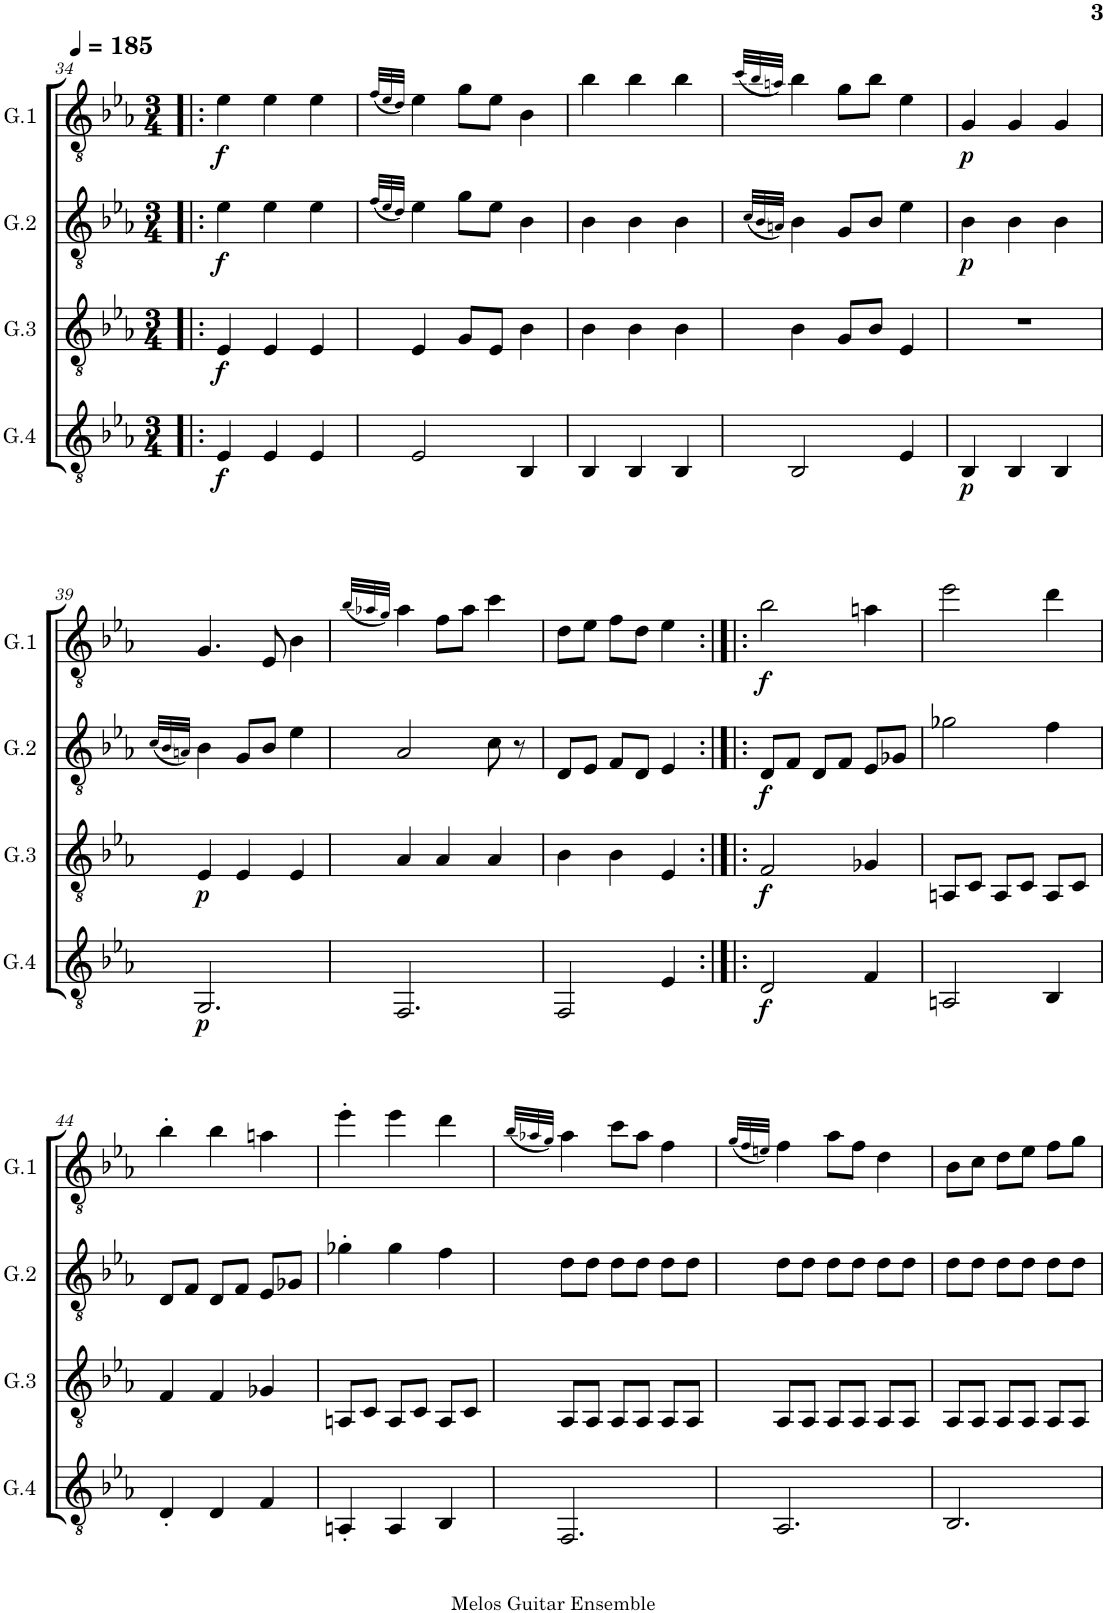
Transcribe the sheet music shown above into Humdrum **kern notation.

**kern	**dynam	**kern	**dynam	**kern	**dynam	**kern	**dynam
*part4	*part4	*part3	*part3	*part2	*part2	*part1	*part1
*staff4	*staff4	*staff3	*staff3	*staff2	*staff2	*staff1	*staff1
*I"G.4	*	*I"G.3	*	*I"G.2	*	*I"G.1	*
*I'G.4	*	*I'G.3	*	*I'G.2	*	*I'G.1	*
!!LO:PB:g=z
*clefGv2	*	*clefGv2	*	*clefGv2	*	*clefGv2	*
*k[b-e-a-]	*	*k[b-e-a-]	*	*k[b-e-a-]	*	*k[b-e-a-]	*
*M3/4	*	*M3/4	*	*M3/4	*	*M3/4	*
*MM185	*	*MM185	*	*MM185	*	*MM185	*
=34!|:	=34!|:	=34!|:	=34!|:	=34!|:	=34!|:	=34!|:	=34!|:
!	!LO:DY:b	!	!LO:DY:b	!	!LO:DY:b	!	!LO:DY:b
4E-/	f	4E-/	f	4e-\	f	4e-\	f
4E-/	.	4E-/	.	4e-\	.	4e-\	.
4E-/	.	4E-/	.	4e-\	.	4e-\	.
=35	=35	=35	=35	=35	=35	=35	=35
.	.	.	.	(32qf/LLL	.	(32qf/LLL	.
.	.	.	.	32qe-/	.	32qe-/	.
.	.	.	.	32qd/JJJ)	.	32qd/JJJ)	.
2E-/	.	4E-/	.	4e-\	.	4e-\	.
.	.	8G/L	.	8g\L	.	8g\L	.
.	.	8E-/J	.	8e-\J	.	8e-\J	.
4BB-/	.	4B-\	.	4B-\	.	4B-\	.
=36	=36	=36	=36	=36	=36	=36	=36
4BB-/	.	4B-\	.	4B-\	.	4b-\	.
4BB-/	.	4B-\	.	4B-\	.	4b-\	.
4BB-/	.	4B-\	.	4B-\	.	4b-\	.
=37	=37	=37	=37	=37	=37	=37	=37
.	.	.	.	(32qc/LLL	.	(32qcc/LLL	.
.	.	.	.	32qB-/	.	32qb-/	.
.	.	.	.	32qAn/JJJ)	.	32qan/JJJ)	.
2BB-/	.	4B-\	.	4B-\	.	4b-\	.
.	.	8G/L	.	8G/L	.	8g\L	.
.	.	8B-/J	.	8B-/J	.	8b-\J	.
4E-/	.	4E-/	.	4e-\	.	4e-\	.
=38	=38	=38	=38	=38	=38	=38	=38
!	!LO:DY:b	!	!	!	!LO:DY:b	!	!LO:DY:b
4BB-/	p	2.r	.	4B-\	p	4G/	p
4BB-/	.	.	.	4B-\	.	4G/	.
4BB-/	.	.	.	4B-\	.	4G/	.
!!LO:LB:g=z
=39	=39	=39	=39	=39	=39	=39	=39
.	.	.	.	(32qc/LLL	.	.	.
.	.	.	.	32qB-/	.	.	.
.	.	.	.	32qAn/JJJ)	.	.	.
!	!LO:DY:b	!	!LO:DY:b	!	!	!	!
2.GG/	p	4E-/	p	4B-\	.	4.G/	.
.	.	4E-/	.	8G/L	.	.	.
.	.	.	.	8B-/J	.	8E-/	.
.	.	4E-/	.	4e-\	.	4B-\	.
=40	=40	=40	=40	=40	=40	=40	=40
.	.	.	.	.	.	(32qb-/LLL	.
.	.	.	.	.	.	32qa-X/	.
.	.	.	.	.	.	32qg/JJJ)	.
2.FF/	.	4A-/	.	2A-/	.	4a-\	.
.	.	4A-/	.	.	.	8f\L	.
.	.	.	.	.	.	8a-\J	.
.	.	4A-/	.	8c\	.	4cc\	.
.	.	.	.	8r	.	.	.
=41	=41	=41	=41	=41	=41	=41	=41
2FF/	.	4B-\	.	8D/L	.	8d\L	.
.	.	.	.	8E-/J	.	8e-\J	.
.	.	4B-\	.	8F/L	.	8f\L	.
.	.	.	.	8D/J	.	8d\J	.
4E-/	.	4E-/	.	4E-/	.	4e-\	.
=42:|!|:	=42:|!|:	=42:|!|:	=42:|!|:	=42:|!|:	=42:|!|:	=42:|!|:	=42:|!|:
!	!LO:DY:b	!	!LO:DY:b	!	!LO:DY:b	!	!LO:DY:b
2D/	f	2F/	f	8D/L	f	2b-\	f
.	.	.	.	8F/J	.	.	.
.	.	.	.	8D/L	.	.	.
.	.	.	.	8F/J	.	.	.
4F/	.	4G-X/	.	8E-/L	.	4an\	.
.	.	.	.	8G-X/J	.	.	.
=43	=43	=43	=43	=43	=43	=43	=43
2AAn/	.	8AAn/L	.	2g-X\	.	2ee-\	.
.	.	8C/J	.	.	.	.	.
.	.	8AA/L	.	.	.	.	.
.	.	8C/J	.	.	.	.	.
4BB-/	.	8AA/L	.	4f\	.	4dd\	.
.	.	8C/J	.	.	.	.	.
!!LO:LB:g=z
=44	=44	=44	=44	=44	=44	=44	=44
4D'/	.	4F/	.	8D/L	.	4b-'\	.
.	.	.	.	8F/J	.	.	.
4D/	.	4F/	.	8D/L	.	4b-\	.
.	.	.	.	8F/J	.	.	.
4F/	.	4G-X/	.	8E-/L	.	4an\	.
.	.	.	.	8G-X/J	.	.	.
=45	=45	=45	=45	=45	=45	=45	=45
4AAn'/	.	8AAn/L	.	4g-X'\	.	4ee-'\	.
.	.	8C/J	.	.	.	.	.
4AA/	.	8AA/L	.	4g-\	.	4ee-\	.
.	.	8C/J	.	.	.	.	.
4BB-/	.	8AA/L	.	4f\	.	4dd\	.
.	.	8C/J	.	.	.	.	.
=46	=46	=46	=46	=46	=46	=46	=46
.	.	.	.	.	.	(32qb-/LLL	.
.	.	.	.	.	.	32qa-X/	.
.	.	.	.	.	.	32qg/JJJ)	.
2.FF/	.	8AA-/L	.	8d\L	.	4a-\	.
.	.	8AA-/J	.	8d\J	.	.	.
.	.	8AA-/L	.	8d\L	.	8cc\L	.
.	.	8AA-/J	.	8d\J	.	8a-\J	.
.	.	8AA-/L	.	8d\L	.	4f\	.
.	.	8AA-/J	.	8d\J	.	.	.
=47	=47	=47	=47	=47	=47	=47	=47
.	.	.	.	.	.	(32qg/LLL	.
.	.	.	.	.	.	32qf/	.
.	.	.	.	.	.	32qen/JJJ)	.
2.AA-/	.	8AA-/L	.	8d\L	.	4f\	.
.	.	8AA-/J	.	8d\J	.	.	.
.	.	8AA-/L	.	8d\L	.	8a-\L	.
.	.	8AA-/J	.	8d\J	.	8f\J	.
.	.	8AA-/L	.	8d\L	.	4d\	.
.	.	8AA-/J	.	8d\J	.	.	.
=48	=48	=48	=48	=48	=48	=48	=48
2.BB-/	.	8AA-/L	.	8d\L	.	8B-\L	.
.	.	8AA-/J	.	8d\J	.	8c\J	.
.	.	8AA-/L	.	8d\L	.	8d\L	.
.	.	8AA-/J	.	8d\J	.	8e-\J	.
.	.	8AA-/L	.	8d\L	.	8f\L	.
.	.	8AA-/J	.	8d\J	.	8g\J	.
=	=	=	=	=	=	=	=
*-	*-	*-	*-	*-	*-	*-	*-
